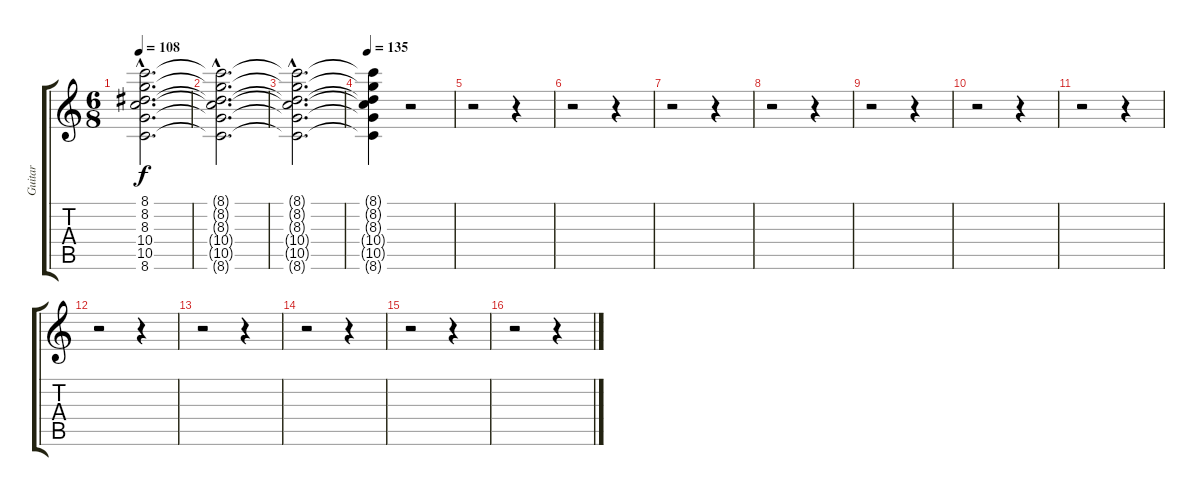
\track ("Guitar" "Guitar") {instrument overdrivenguitar}
\staff {score tabs}
\tuning (E4 B3 G3 D3 A2 E2) {hide}
\ts (6 8)
\tempo 108
\clef g2
\ks c
(8.1{hac t} 8.2{hac t} 8.3{hac t} 10.4{hac t} 10.5{hac t} 8.6{hac t}).2{d dy f} |
(8.1{hac t} 8.2{hac t} 8.3{hac t} 10.4{hac t} 10.5{hac t} 8.6{hac t}).2{d} |
(8.1{hac t} 8.2{hac t} 8.3{hac t} 10.4{hac t} 10.5{hac t} 8.6{hac t}).2{d} |
\tempo 135
(8.1{t} 8.2{t} 8.3{t} 10.4{t} 10.5{t} 8.6{t}).4 r.2 |
r.2 r.4 |
r.2 r.4 |
r.2 r.4 |
r.2 r.4 |
r.2 r.4 |
r.2 r.4 |
r.2 r.4 |
r.2 r.4 |
r.2 r.4 |
r.2 r.4 |
r.2 r.4 |
r.2 r.4
